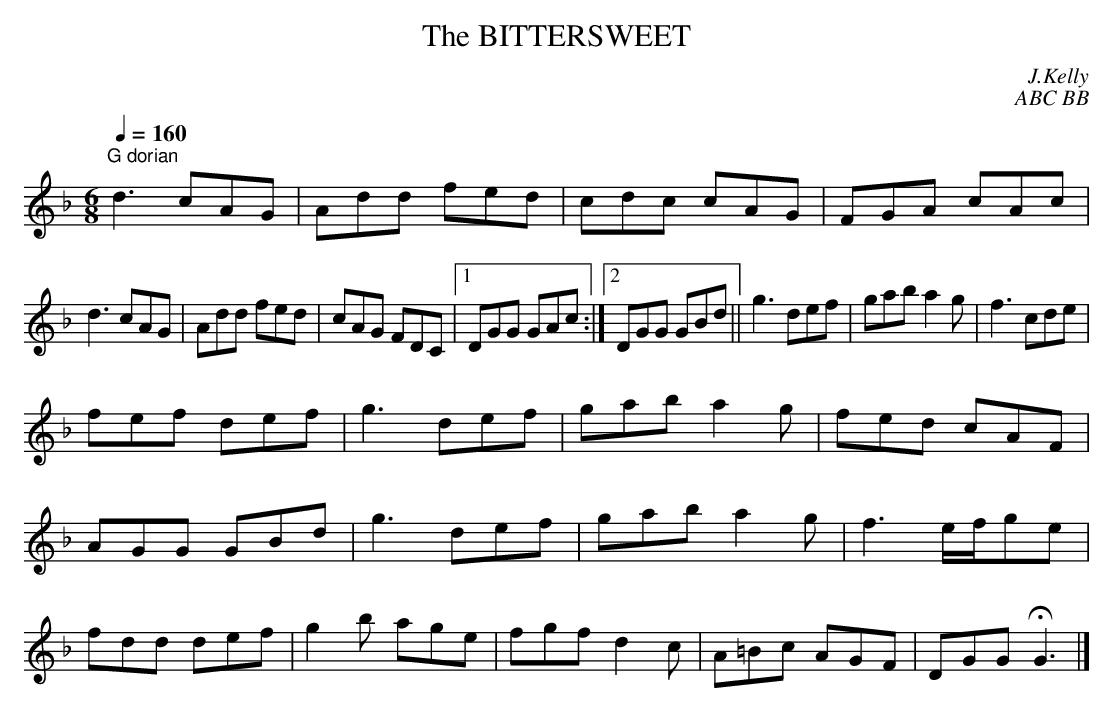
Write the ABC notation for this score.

X:1
T:BITTERSWEET, The
C:J.Kelly
C:ABC BB
M:6/8
L:1/8
Q:1/4=160
K:F
"^G dorian"
d3 cAG|Add fed|cdc cAG|FGA cAc|
d3 cAG|Add fed|cAG FDC|1 DGG GAc :|\
[2 DGG GBd||g3 def|gab a2g|f3 cde|
fef def|g3 def|gab a2g|fed cAF|
AGG GBd|g3 def|gab a2g|f3 e/f/ge|
fdd def|g2b age|fgf d2c|A=Bc AGF|DGG HG3|]
